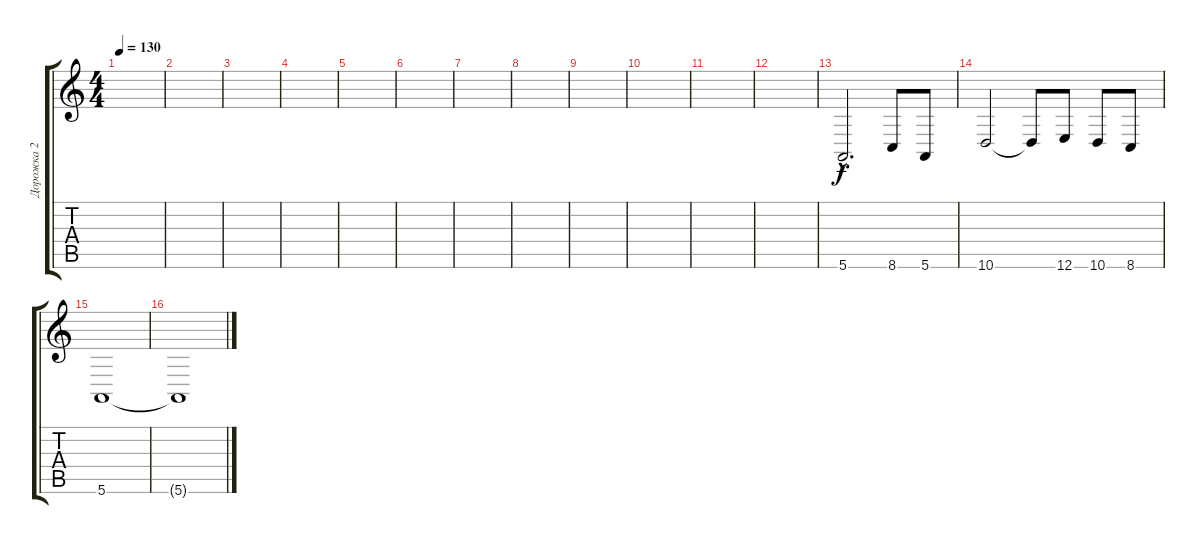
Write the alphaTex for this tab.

\track ("Дорожка 2" "Дорожка 2") {instrument pad8sweep}
\staff {score tabs}
\tuning (E4 B3 G3 D3 A2 E2) {hide}
\ts (4 4)
\tempo 130
\clef g2
\ks c
|
|
|
|
|
|
|
|
|
|
|
|
5.6{hac}.2{d} 8.6.8 5.6.8 |
10.6.2 10.6{t}.8 12.6.8 10.6.8 8.6.8 |
5.6.1 |
5.6{t}.1
